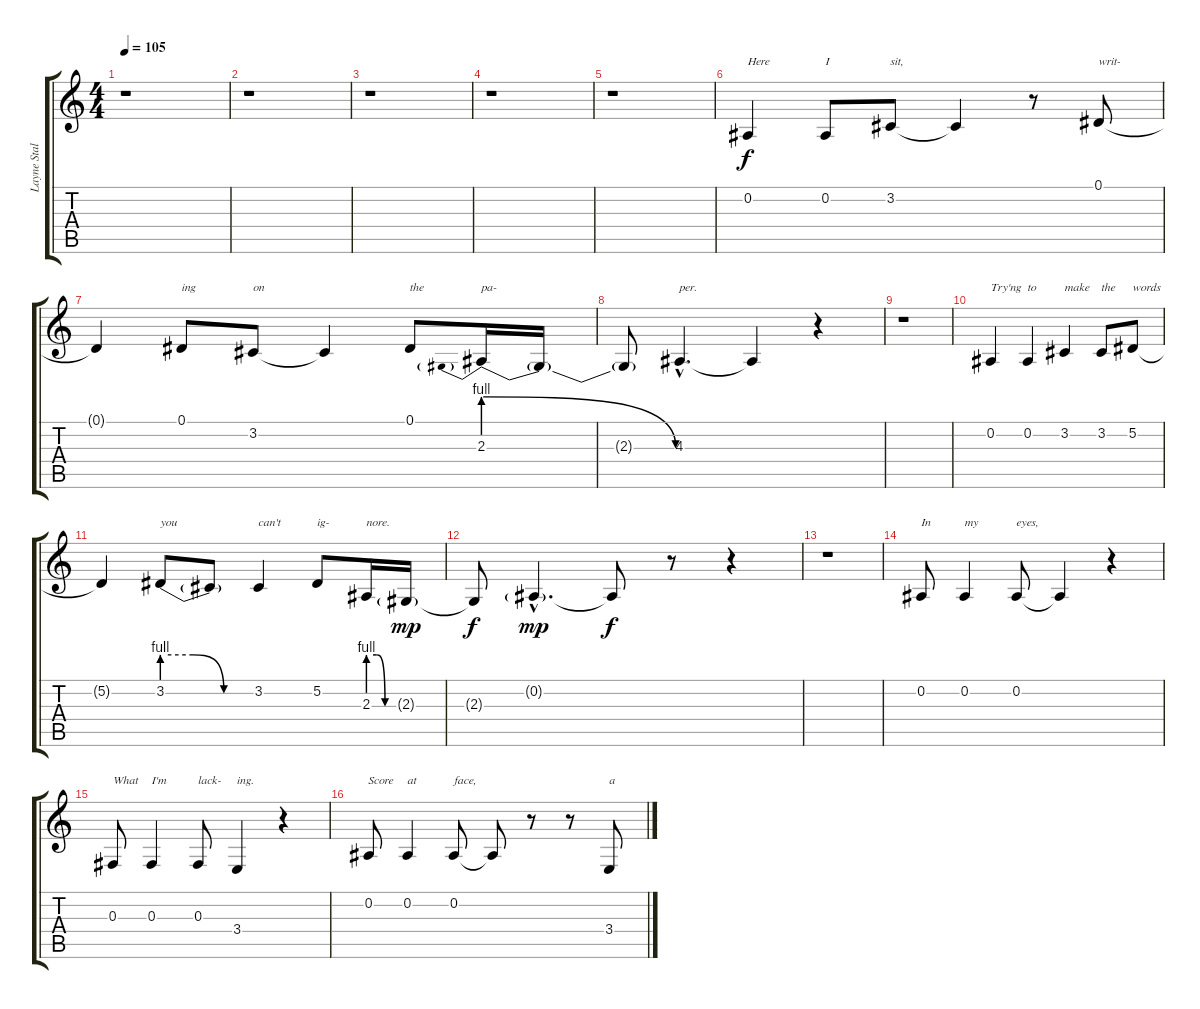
\track ("Layne Staley - Vocals" "Layne Stal") {instrument lead2sawtooth}
\staff {score tabs}
\tuning (Eb4 Bb3 Gb3 Db3 Ab2 Eb2) {hide}
\ts (4 4)
\tempo 105
\clef g2
\ks c
r.1{dy f} |
r.1 |
r.1 |
r.1 |
r.1 |
0.2.4{txt "Here"} 0.2.8{txt "I"} 3.2.8{txt "sit,"} 3.2{t}.4 r.8 0.1.8{txt "writ-"} |
0.1{t}.4 0.1.8{txt "ing"} 3.2.8{txt "on"} 3.2{t}.4 0.1.8{txt "the"} 2.3{be (prebendrelease 0 4 60 0)}.16{txt "pa-"} 2.3{t}.16 |
2.3{t}.8 4.3{hac}.4{d txt "per."} 4.3{t}.4 r.4 |
r.1 |
0.2.4{txt "Try'ng"} 0.2.4{txt "to"} 3.2.4{txt "make"} 3.2.8{txt "the"} 5.2.8{txt "words"} |
5.2{t}.4 3.2{be (custom 0 4 20 4 40 0 60 0)}.8{txt "you"} 3.2{t}.8 3.2.4{txt "can't"} 5.2.8{txt "ig-"} 2.3{be (custom 0 4 20 4 40 0 60 0)}.16{txt "nore."} 2.3{g}.16{dy mp} |
2.3{t}.8{dy f} 0.2{g hac}.4{d dy mp} 0.2{t}.8{dy f} r.8 r.4 |
r.1 |
0.2.8{txt "In"} 0.2.4{txt "my"} 0.2.8{txt "eyes,"} 0.2{t}.4 r.4 |
0.3.8{txt "What"} 0.3.4{txt "I'm"} 0.3.8{txt "lack-"} 3.4.4{txt "ing."} r.4 |
0.2.8{txt "Score"} 0.2.4{txt "at"} 0.2.8{txt "face,"} 0.2{t}.8 r.8 r.8 3.4.8{txt "a"}
